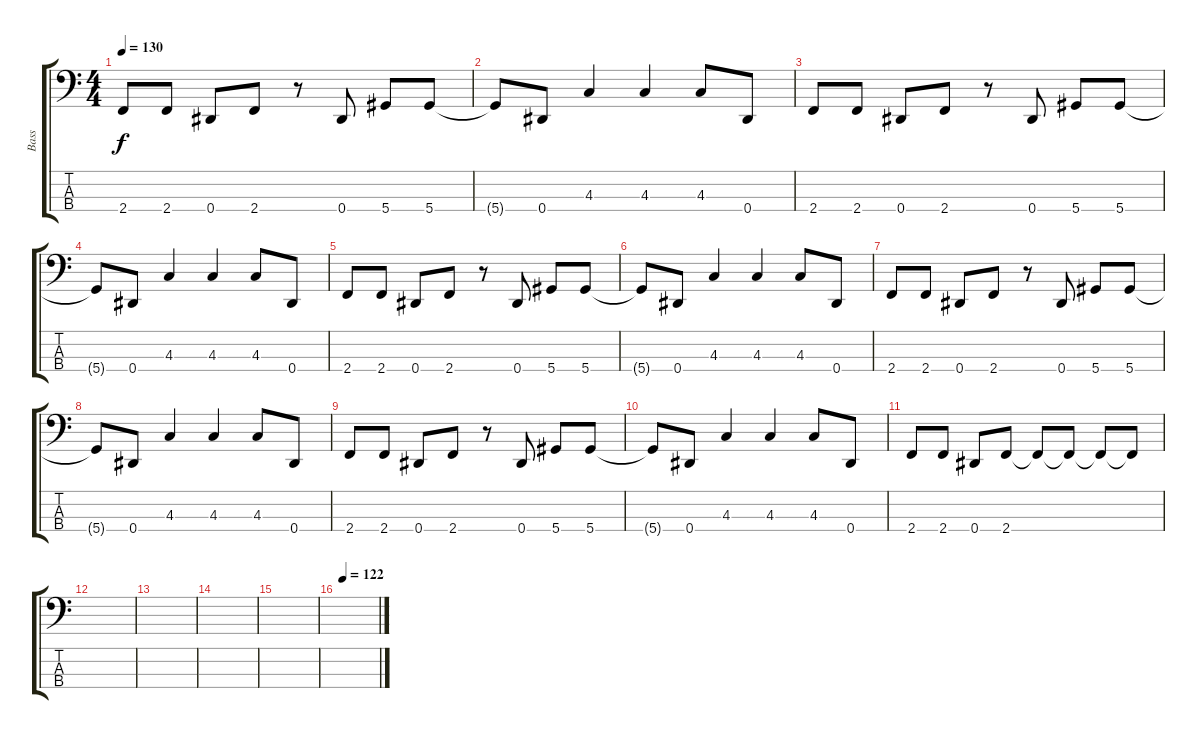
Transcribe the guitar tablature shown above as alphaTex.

\track ("Bass" "Bass") {instrument electricbassfinger}
\staff {score tabs}
\tuning (Gb2 Db2 Ab1 Eb1) {hide}
\ts (4 4)
\tempo 130
\clef f4
\ks c
2.4.8{dy f} 2.4.8 0.4.8 2.4.8 r.8 0.4.8 5.4.8 5.4.8 |
5.4{t}.8 0.4.8 4.3.4 4.3.4 4.3.8 0.4.8 |
2.4.8 2.4.8 0.4.8 2.4.8 r.8 0.4.8 5.4.8 5.4.8 |
5.4{t}.8 0.4.8 4.3.4 4.3.4 4.3.8 0.4.8 |
2.4.8 2.4.8 0.4.8 2.4.8 r.8 0.4.8 5.4.8 5.4.8 |
5.4{t}.8 0.4.8 4.3.4 4.3.4 4.3.8 0.4.8 |
2.4.8 2.4.8 0.4.8 2.4.8 r.8 0.4.8 5.4.8 5.4.8 |
5.4{t}.8 0.4.8 4.3.4 4.3.4 4.3.8 0.4.8 |
2.4.8 2.4.8 0.4.8 2.4.8 r.8 0.4.8 5.4.8 5.4.8 |
5.4{t}.8 0.4.8 4.3.4 4.3.4 4.3.8 0.4.8 |
2.4.8 2.4.8 0.4.8 2.4.8 2.4{t}.8 2.4{t}.8 2.4{t}.8 2.4{t}.8 |
|
|
|
|
\tempo (122 0.125)
